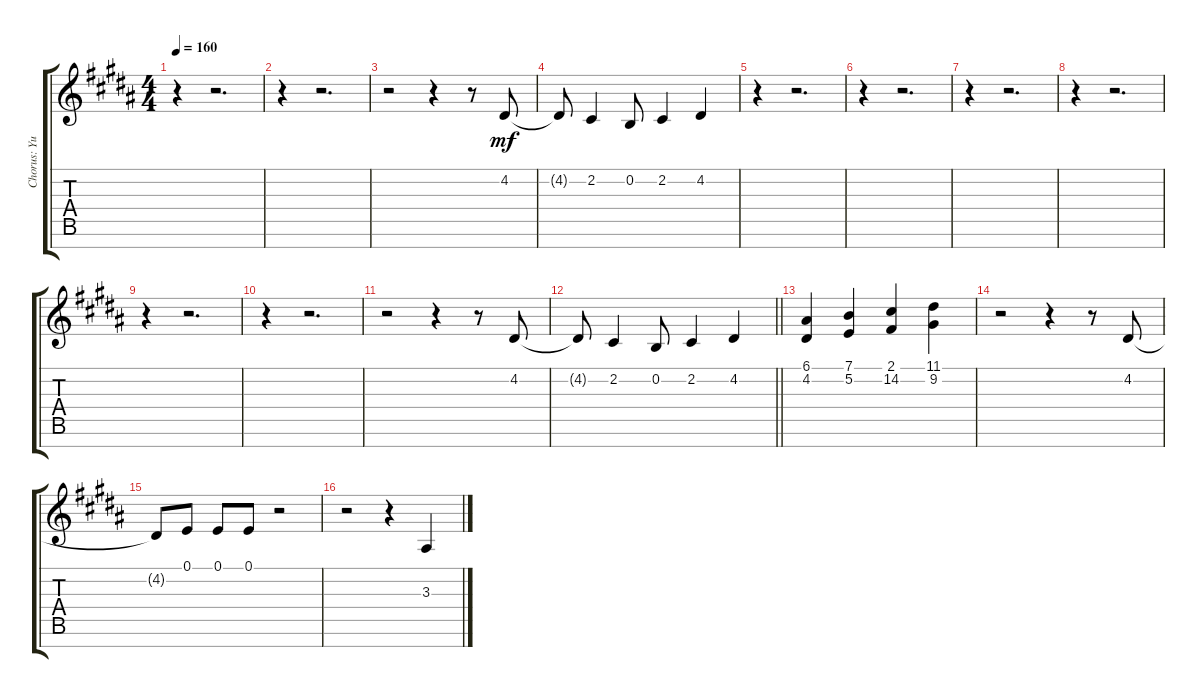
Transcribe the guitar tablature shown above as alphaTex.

\track ("Chorus: Yui Hirasawa" "Chorus: Yu") {instrument voiceoohs}
\staff {score tabs}
\tuning (E4 B3 G3 D3 A2 E2 B1) {hide}
\ts (4 4)
\tempo 160
\clef g2
\ks b
r.4{dy mf} r.2{d} |
r.4 r.2{d} |
r.2 r.4 r.8 4.2.8 |
4.2{t}.8 2.2.4 0.2.8 2.2.4 4.2.4 |
r.4 r.2{d} |
r.4 r.2{d} |
r.4 r.2{d} |
r.4 r.2{d} |
r.4 r.2{d} |
r.4 r.2{d} |
r.2 r.4 r.8 4.2.8 |
\barLineRight lightlight
4.2{t}.8 2.2.4 0.2.8 2.2.4 4.2.4 |
\section ("" "")
(6.1 4.2).4 (7.1 5.2).4 (2.1 14.2).4 (11.1 9.2).4 |
r.2 r.4 r.8 4.2.8 |
4.2{t}.8 0.1.8 0.1.8 0.1.8 r.2 |
r.2 r.4 3.3.4
